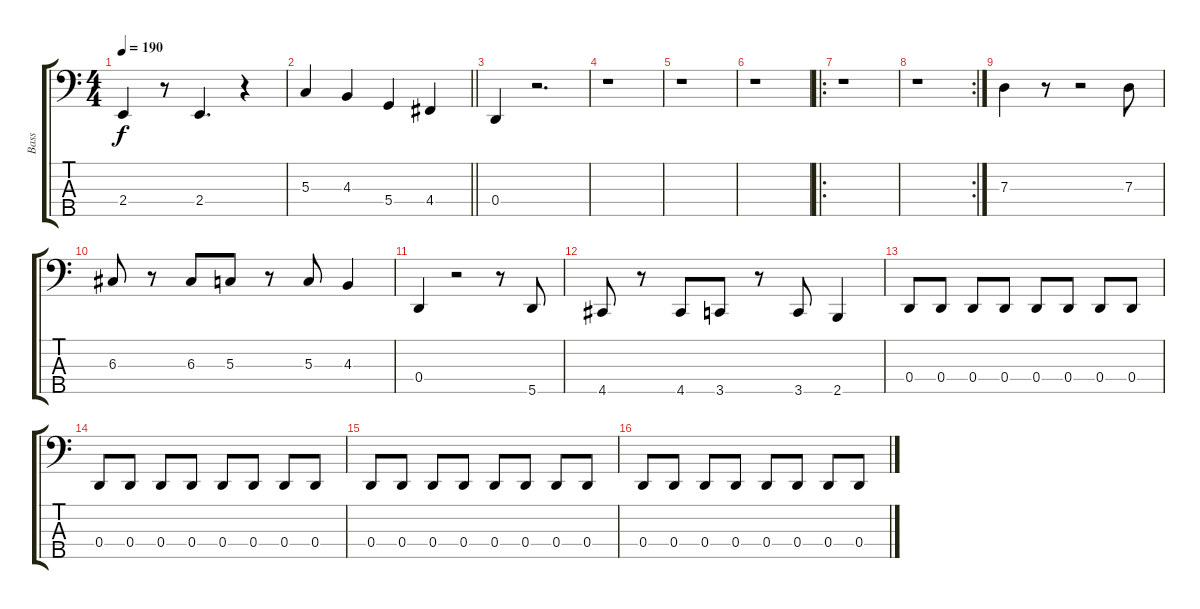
\track ("Bass" "Bass") {instrument electricbasspick}
\staff {score tabs}
\tuning (F2 C2 G1 D1 A0) {hide}
\ts (4 4)
\tempo 190
\clef f4
\ks c
2.4.4{dy f} r.8 2.4.4{d} r.4 |
\barLineRight lightlight
5.3.4 4.3.4 5.4.4 4.4.4 |
0.4.4 r.2{d} |
r.1 |
r.1 |
r.1 |
\ro
r.1 |
\rc 2
r.1 |
7.3.4 r.8 r.2 7.3.8 |
6.3.8 r.8 6.3.8 5.3.8 r.8 5.3.8 4.3.4 |
0.4.4 r.2 r.8 5.5.8 |
4.5.8 r.8 4.5.8 3.5.8 r.8 3.5.8 2.5.4 |
0.4.8 0.4.8 0.4.8 0.4.8 0.4.8 0.4.8 0.4.8 0.4.8 |
0.4.8 0.4.8 0.4.8 0.4.8 0.4.8 0.4.8 0.4.8 0.4.8 |
0.4.8 0.4.8 0.4.8 0.4.8 0.4.8 0.4.8 0.4.8 0.4.8 |
0.4.8 0.4.8 0.4.8 0.4.8 0.4.8 0.4.8 0.4.8 0.4.8
